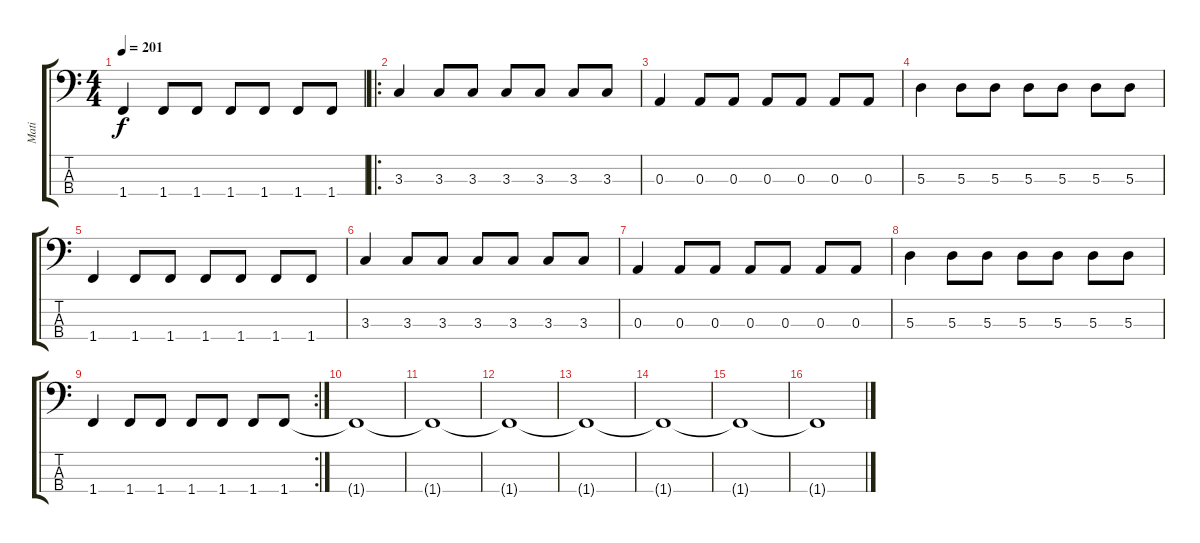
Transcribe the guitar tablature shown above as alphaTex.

\track ("Mati" "Mati") {instrument electricbasspick}
\staff {score tabs}
\tuning (G2 D2 A1 E1) {hide}
\ts (4 4)
\tempo 201
\clef f4
\ks c
1.4.4{dy f} 1.4.8 1.4.8 1.4.8 1.4.8 1.4.8 1.4.8 |
\ro
3.3.4 3.3.8 3.3.8 3.3.8 3.3.8 3.3.8 3.3.8 |
0.3.4 0.3.8 0.3.8 0.3.8 0.3.8 0.3.8 0.3.8 |
5.3.4 5.3.8 5.3.8 5.3.8 5.3.8 5.3.8 5.3.8 |
1.4.4 1.4.8 1.4.8 1.4.8 1.4.8 1.4.8 1.4.8 |
3.3.4 3.3.8 3.3.8 3.3.8 3.3.8 3.3.8 3.3.8 |
0.3.4 0.3.8 0.3.8 0.3.8 0.3.8 0.3.8 0.3.8 |
5.3.4 5.3.8 5.3.8 5.3.8 5.3.8 5.3.8 5.3.8 |
\rc 2
1.4.4 1.4.8 1.4.8 1.4.8 1.4.8 1.4.8 1.4.8 |
1.4{t}.1 |
1.4{t}.1 |
1.4{t}.1 |
1.4{t}.1 |
1.4{t}.1 |
1.4{t}.1 |
1.4{t}.1
